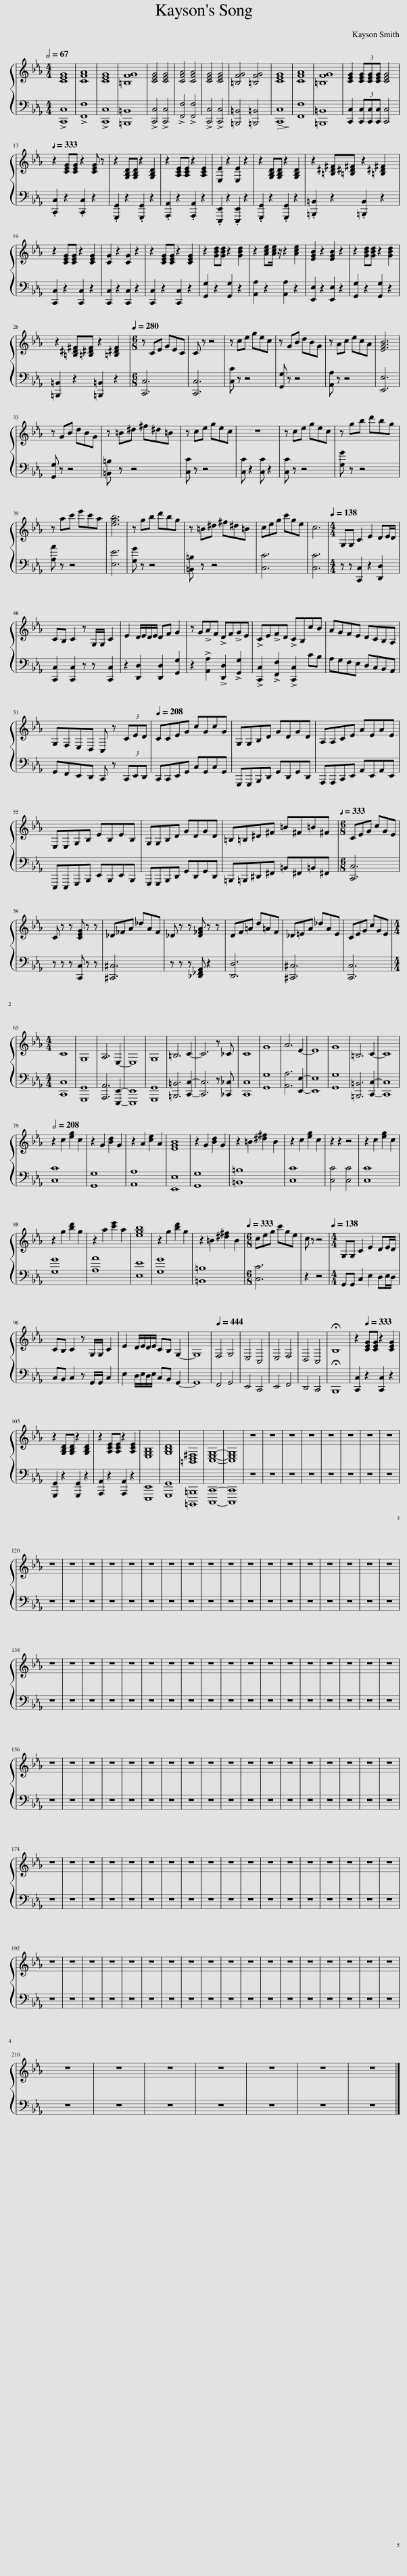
X:1
%%score { 1 | 2 }
L:1/8
Q:1/2=67
M:4/4
I:linebreak $
K:Eb
V:1 treble
V:2 bass
V:1
 [CEG]8 | [CFA]8 | [CEG]8 | [=B,FG]8 | [CEG]4 [CEG]4 | %5
 [CFA]4 [CFA]4 | [CEG]4 [CEG]4 | [=B,FG]4 [=B,FG]4 | [CEG]8 | [CFA]8 | %10
 [=B,FG]8 | [CEG]2 (3[CEG][CEG][CEG] [CEG]4 |$[Q:1/4=333] z2 [CEG][CEG] z2 [CEG] z | z2 [G,B,D][G,B,D] z2 [G,B,D]2 | z2 [A,CE][A,CE] z2 [A,CE]2 | %15
 [E,E]2 z2 [E,E]2 z2 | z2 [G,B,D][G,B,D] z2 [G,B,D]2 | z2 [=B,^D^F][=B,^D^F] z2 [=B,^D^F]2 |$ z2 [CEG][CEG] z2 [CEG]2 | [CG]2 z2 [CG]2 z2 | %20
 z2 [CEG][CEG] z2 [CEG]2 | z2 [GBd][GBd] z2 [GBd]2 | z2 [Ace][Ace]/ z/ z2 [Ace]2 | [EGB]2 z2 [EGB]2 z2 | z2 [GBd][GBd] z2 [GBd]2 |$ %25
 z2 [=B,^D^F][=B,^DF] z2 [=B,^DF]2 |[M:6/8][Q:1/4=280] z CE GEC | C z z4 | z ce gec | z GB dBG | %30
 z Ac ecA | [EGB]6 |$ z GB dBG | z =B^d ^f^d=B | z ce gec | %35
 z6 | z ce gec | z gb d'bg |$ z ac' e'c'a | [egb]6 | %40
 z gb d'bg | z =B^d ^f^d=B | ceg c'ge | c6 |[M:4/4][Q:1/4=138] G,G, C2 E2 DE/D/ |$ %45
 CB, C2 z G,/G,/ C2 | E2 D/E/D/E/ DF G2 | z G!>!AF !>!DF!>!GE | !>!CE!>!FD !>!CB,cB | AGFE DCB,A, |$ %50
 G,F,E,D, C, z (3CED |[Q:1/4=208] CCEG cGcG | G,G,B,D GDGD | A,A,CE AEAE |$ E,E,G,B, EB,EB, | %55
 G,G,B,D GDGD | =B,=B,^D^F =B^F=B^F |[M:6/8][Q:1/4=333] CEG cGE |$ C z z [CEG] z z | _D_FA _dAF | %60
 _D z z [D_FA] z z | DF=A d=AF | _D=EA _dAE | CEG cGE |$[M:4/4] C8 | %65
 G,8 | A,6 E,2- | E,8 | G,8 | =B,6 C2- | %70
 C6 z _C | C8 | G8 | A6 E2- | E8 | %75
 G8 | =B,6 C2- | C8 |$[Q:1/2=208] z2 c2 [eg]2 c2 | z2 G2 [Bd]2 G2 | %80
 z2 A2 [ce]2 A2 | [EGB]8 | z2 G2 [Bd]2 G2 | z2 =B2 [^d^f]2 B2 | z2 c2 [eg]2 c2 | %85
 z2 z2 z4 | z2 c2 [eg]2 c2 |$ z2 g2 [bd']2 g2 | z2 a2 [c'e']2 a2 | [egb]8 | %90
 z2 g2 [bd']2 g2 | z2 =B2 [^d^f]2 B2 |[M:6/8][Q:1/4=333] ceg c'ge | c z z4 |[M:4/4][Q:1/4=138] G,G, C2 E2 DE/D/ |$ %95
 CB, C2 z G,/G,/ C2 | E2 D/E/D/E/ CB, G,2- | G,8 |[Q:1/4=444] F,4 G,4 | E,4 C,4 | %100
 E,4 F,4 | D,4 C,4 | !fermata!B,8 | z2[Q:1/4=333] [CEG][CEG] z2 [CEG]2 |$ z2 [G,B,D][G,B,D] z2 [G,B,D]2 | %105
 z2 [A,CE][A,CE] z2 [A,CE]2 | [E,G,B,]8 | [G,B,D]8 | [=B,,D,^F,]8 | [C,E,G,]8- | %110
 [C,E,G,]8 | z8 | z8 | z8 | z8 | %115
 z8 | z8 | z8 | z8 |$ z8 | %120
 z8 | z8 | z8 | z8 | z8 | %125
 z8 | z8 | z8 | z8 | z8 | %130
 z8 | z8 | z8 | z8 | z8 | %135
 z8 | z8 |$ z8 | z8 | z8 | %140
 z8 | z8 | z8 | z8 | z8 | %145
 z8 | z8 | z8 | z8 | z8 | %150
 z8 | z8 | z8 | z8 | z8 |$ %155
 z8 | z8 | z8 | z8 | z8 | %160
 z8 | z8 | z8 | z8 | z8 | %165
 z8 | z8 | z8 | z8 | z8 | %170
 z8 | z8 | z8 |$ z8 | z8 | %175
 z8 | z8 | z8 | z8 | z8 | %180
 z8 | z8 | z8 | z8 | z8 | %185
 z8 | z8 | z8 | z8 | z8 | %190
 z8 |$ z8 | z8 | z8 | z8 | %195
 z8 | z8 | z8 | z8 | z8 | %200
 z8 | z8 | z8 | z8 | z8 | %205
 z8 | z8 | z8 | z8 |$ z8 | %210
 z8 | z8 | z8 | z8 | z8 | %215
 z8 |] %216
V:2
 !>![C,,C,]8 | !>![F,,F,]8 | !>![C,,C,]8 | [=B,,,=B,,]8 | !>![C,,C,]4 !>![C,,C,]4 | %5
 !>![F,,F,]4 !>![F,,F,]4 | !>![C,,C,]4 !>![C,,C,]4 | [=B,,,=B,,]4 [=B,,,=B,,]4 |!>(! [C,,C,]8!>)! | [F,,F,]8 | %10
 [=B,,,=B,,]8 | [C,,C,]2 (3[C,,C,][C,,C,][C,,C,] [C,,C,]4 |$ .[C,,C,]2 z2 .[C,,C,]2 z2 | .[G,,,G,,]2 z2 .[G,,,G,,]2 z2 | .[A,,,A,,]2 z2 .[A,,,A,,]2 z2 | %15
 .[E,,,E,,]2 z2 .[E,,,E,,]2 z2 | .[G,,,G,,]2 z2 .[G,,,G,,]2 z2 | .[=B,,,=B,,]2 z2 .[=B,,,B,,]2 z2 |$ [C,,C,]2 z2 [C,,C,]2 z2 | [C,,C,]2 z2 [C,,C,]2 z2 | %20
 [C,,C,]2 z2 [C,,C,]2 z2 | [G,,G,]2 z2 [G,,G,]2 z2 | [A,,A,]2 z2 [A,,A,]2 z2 | [E,,E,]2 z2 [E,,E,]2 z2 | [G,,G,]2 z2 [G,,G,]2 z2 |$ %25
 [=B,,,=B,,]2 z2 [=B,,,=B,,]2 z2 |[M:6/8] [C,,C,]6 | [C,,C,]6 | [C,C] z z4 | [G,,G,] z z4 | %30
 [A,,A,] z z4 | [E,,E,]6 |$ [G,,G,] z z4 | [=B,,=B,] z z4 | [C,C] z z4 | %35
 [C,C] z2 [C,C] z2 | [C,C] z z4 | [G,G] z z4 |$ [A,A] z z4 | [E,E]6 | %40
 [G,G] z z4 | [=B,,=B,] z z4 | [C,C]6 | [C,C]6 |[M:4/4] z z [C,,C,]2 z2 [D,,D,]2 |$ %45
 [C,,C,]2 [C,,C,]2 z z [C,,C,]2 | z2 [D,,D,]2 [D,,D,]2 [G,,G,]2 | z2 !>![A,,A,]2 !>![D,,D,]2 !>![G,,G,]2 | !>![C,,C,]2 !>![F,,F,]2 !>![C,,C,]2 CB, | A,G,F,E, D,C,B,,A,, |$ %50
 G,,F,,E,,D,, C,, z (3C,,E,,D,, | C,,C,,E,,G,, C,G,,C,G,, | G,,,G,,,B,,,D,, G,,D,,G,,D,, | A,,,A,,,C,,E,, A,,E,,A,,E,, |$ E,,,E,,,G,,,B,,, E,,B,,,E,,B,,, | %55
 G,,,G,,,B,,,D,, G,,D,,G,,D,, | =B,,,=B,,,^D,,^F,, =B,,^F,,=B,,^F,, |[M:6/8] [C,,C,]6 |$ z z z [C,,C,] z z | [^C,,^C,]6 | %60
 z z z [_D,,_F,,A,,] z2 | [D,,D,]6 | [^C,,^C,]6 | [C,,C,]6 |$[M:4/4] [C,,C,]8 | %65
 [G,,,G,,]8 | [A,,,A,,]6 [E,,,E,,]2- | [E,,,E,,]8 | [G,,,G,,]8 | [=B,,,=B,,]6 [C,,C,]2- | %70
 [C,,C,]6 z [_C,,_C,] | [C,,C,]8 | [G,,G,]8 | [A,,A,]6 [E,,E,]2- | [E,,E,]8 | %75
 [G,,G,]8 | [=B,,,=B,,]6 [C,,C,]2- | [C,,C,]8 |$ [C,C]8 | [G,,G,]8 | %80
 [A,,A,]8 | [E,,E,]8 | [G,,G,]8 | [=B,,=B,]8 | [C,C]8 | %85
 [C,C]4 [C,C]4 | [C,C]8 |$ [G,G]8 | [A,A]8 | [E,E]8 | %90
 [G,G]8 | [=B,,=B,]8 |[M:6/8] [C,C]6 | z2 z4 |[M:4/4] G,,G,, C,2 E,2 D,E,/D,/ |$ %95
 C,B,, C,2 z G,,/G,,/ C,2 | E,2 D,/E,/D,/E,/ C,B,, G,,2- | G,,8 | F,,4 G,,4 | E,,4 C,,4 | %100
 E,,4 F,,4 | D,,4 C,,4 | !fermata!B,,,8 | [C,,C,]2 z2 [C,,C,]2 z2 |$ [G,,,G,,]2 z2 [G,,,G,,]2 z2 | %105
 [A,,,A,,]2 z2 [A,,,A,,]2 z2 | [E,,,E,,]8 | [G,,,G,,]8 | [=B,,,,=B,,,]8 | [C,,,C,,]8- | %110
 [C,,,C,,]8 | z8 | z8 | z8 | z8 | %115
 z8 | z8 | z8 | z8 |$ z8 | %120
 z8 | z8 | z8 | z8 | z8 | %125
 z8 | z8 | z8 | z8 | z8 | %130
 z8 | z8 | z8 | z8 | z8 | %135
 z8 | z8 |$ z8 | z8 | z8 | %140
 z8 | z8 | z8 | z8 | z8 | %145
 z8 | z8 | z8 | z8 | z8 | %150
 z8 | z8 | z8 | z8 | z8 |$ %155
 z8 | z8 | z8 | z8 | z8 | %160
 z8 | z8 | z8 | z8 | z8 | %165
 z8 | z8 | z8 | z8 | z8 | %170
 z8 | z8 | z8 |$ z8 | z8 | %175
 z8 | z8 | z8 | z8 | z8 | %180
 z8 | z8 | z8 | z8 | z8 | %185
 z8 | z8 | z8 | z8 | z8 | %190
 z8 |$ z8 | z8 | z8 | z8 | %195
 z8 | z8 | z8 | z8 | z8 | %200
 z8 | z8 | z8 | z8 | z8 | %205
 z8 | z8 | z8 | z8 |$ z8 | %210
 z8 | z8 | z8 | z8 | z8 | %215
 z8 |] %216
